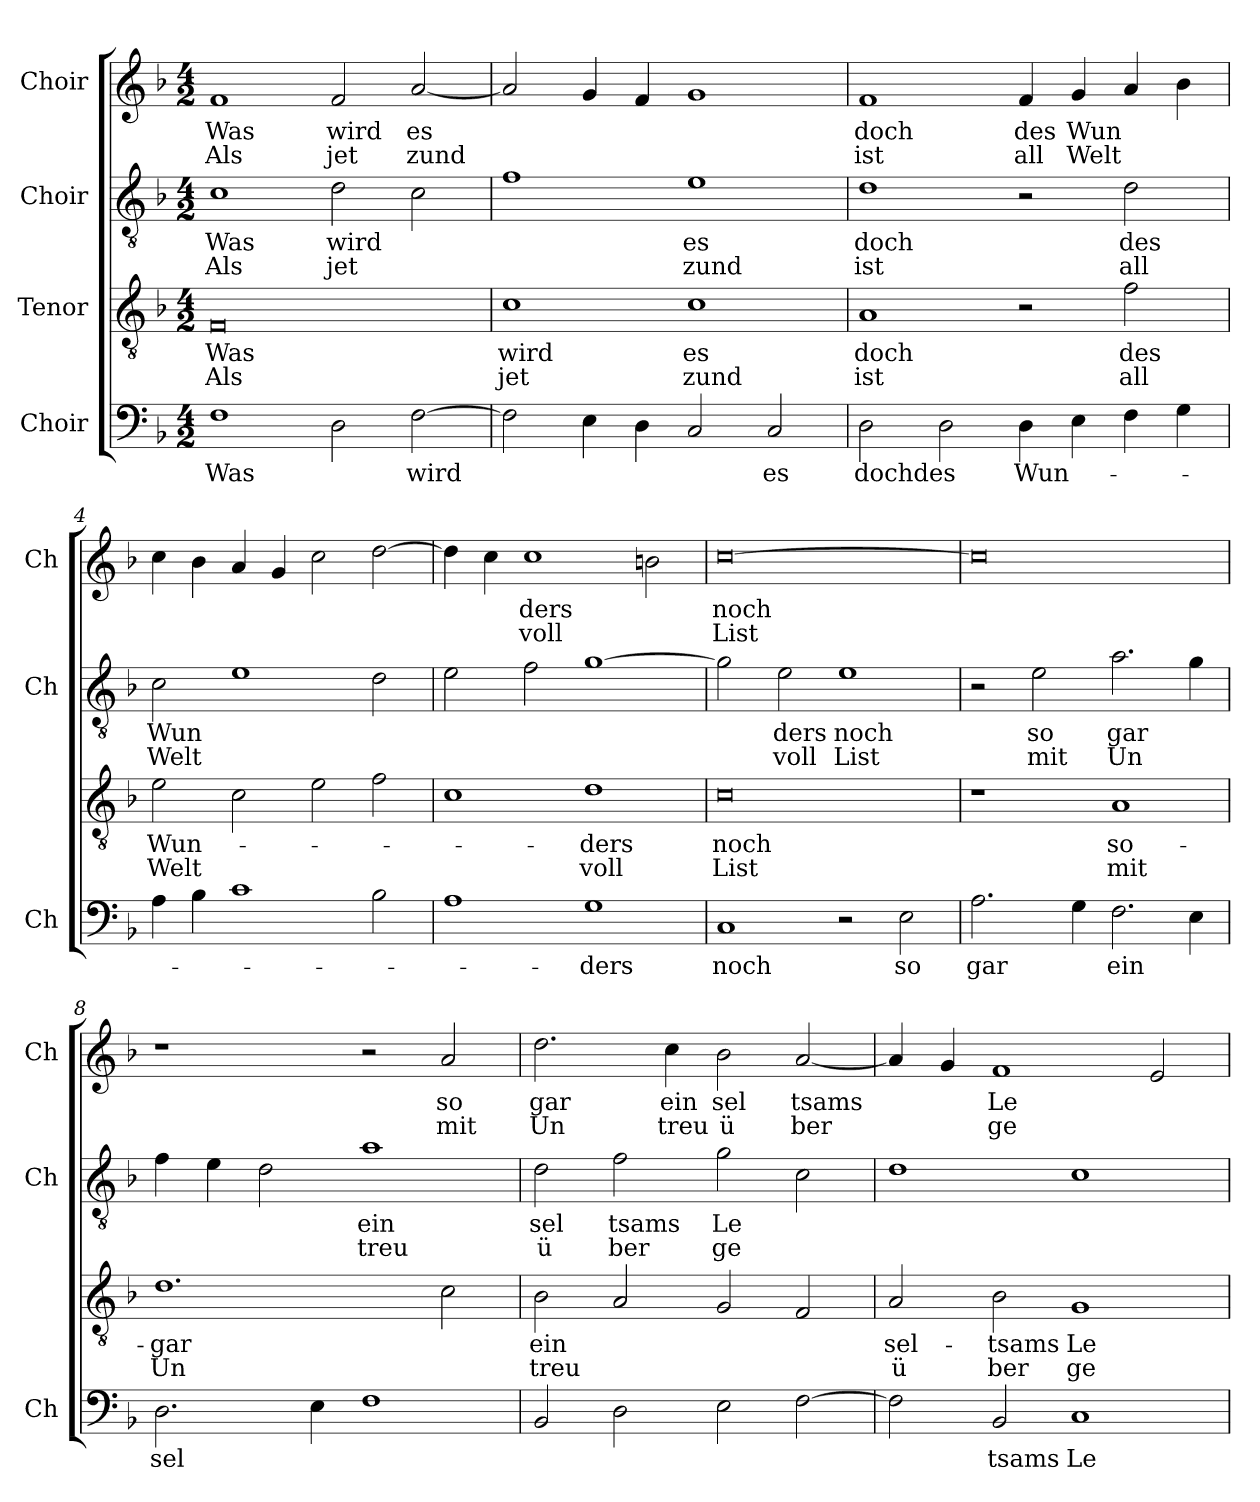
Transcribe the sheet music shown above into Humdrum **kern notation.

**kern	**text	**kern	**text	**text	**kern	**text	**text	**kern	**text	**text
*part4	*part4	*part3	*part3	*part3	*part2	*part2	*part2	*part1	*part1	*part1
*staff4	*staff4	*staff3	*staff3	*staff3	*staff2	*staff2	*staff2	*staff1	*staff1	*staff1
*I"Choir	*	*I"Tenor	*	*	*I"Choir	*	*	*I"Choir	*	*
*I'Ch	*	*	*	*	*I'Ch	*	*	*I'Ch	*	*
*clefF4	*	*clefGv2	*	*	*clefGv2	*	*	*clefG2	*	*
*k[b-]	*	*k[b-]	*	*	*k[b-]	*	*	*k[b-]	*	*
*M4/2	*	*M4/2	*	*	*M4/2	*	*	*M4/2	*	*
=1	=1	=1	=1	=1	=1	=1	=1	=1	=1	=1
!	!LO:LY:b	!	!LO:LY:b	!LO:LY:b	!	!LO:LY:b	!LO:LY:b	!	!LO:LY:b	!LO:LY:b
1F	Was	0F	Was	Als	1c	Was	Als	1f	-Was	Als
!	!	!	!	!	!	!LO:LY:b	!LO:LY:b	!	!LO:LY:b	!LO:LY:b
2D\	.	.	.	.	2d\	wird	jet	2f/	wird	jet
!	!LO:LY:b	!	!	!	!	!	!	!	!LO:LY:b	!LO:LY:b
[2F\	wird	.	.	.	2c\	.	.	[2a/	es	zund
=2	=2	=2	=2	=2	=2	=2	=2	=2	=2	=2
!	!	!	!LO:LY:b	!LO:LY:b	!	!	!	!	!	!
2F\]	.	1c	wird	jet	1f	.	.	2a/]	.	.
4E\	.	.	.	.	.	.	.	4g/	.	.
4D\	.	.	.	.	.	.	.	4f/	.	.
!	!	!	!LO:LY:b	!LO:LY:b	!	!LO:LY:b	!LO:LY:b	!	!	!
2C/	.	1c	es	zund	1e	es	zund	1g	.	.
!	!LO:LY:b	!	!	!	!	!	!	!	!	!
2C/	es	.	.	.	.	.	.	.	.	.
=3	=3	=3	=3	=3	=3	=3	=3	=3	=3	=3
!	!LO:LY:b	!	!LO:LY:b	!LO:LY:b	!	!LO:LY:b	!LO:LY:b	!	!LO:LY:b	!LO:LY:b
2D\	dochdes	1A	doch	ist	1d	doch	ist	1f	doch	ist
2D\	.	.	.	.	.	.	.	.	.	.
!	!LO:LY:b	!	!	!	!	!	!	!	!LO:LY:b	!LO:LY:b
4D\	Wun-	2r	.	.	2r	.	.	4f/	des	all
!	!	!	!	!	!	!	!	!	!LO:LY:b	!LO:LY:b
4E\	.	.	.	.	.	.	.	4g/	Wun	Welt
!	!	!	!LO:LY:b	!LO:LY:b	!	!LO:LY:b	!LO:LY:b	!	!	!
4F\	.	2f\	des	all	2d\	des	all	4a/	.	.
4G\	.	.	.	.	.	.	.	4b-\	.	.
=4	=4	=4	=4	=4	=4	=4	=4	=4	=4	=4
!	!	!	!LO:LY:b	!LO:LY:b	!	!LO:LY:b	!LO:LY:b	!	!	!
4A\	.	2e\	Wun-	-Welt	2c\	Wun	Welt	4cc\	.	.
4B-\	.	.	.	.	.	.	.	4b-\	.	.
1c	.	2c\	.	.	1e	.	.	4a/	.	.
.	.	.	.	.	.	.	.	4g/	.	.
.	.	2e\	.	.	.	.	.	2cc\	.	.
2B-\	.	2f\	.	.	2d\	.	.	[2dd\	.	.
=5	=5	=5	=5	=5	=5	=5	=5	=5	=5	=5
1A	.	1c	.	.	2e\	.	.	4dd\]	.	.
.	.	.	.	.	.	.	.	4cc\	.	.
!	!	!	!	!	!	!	!	!	!LO:LY:b	!LO:LY:b
.	.	.	.	.	2f\	.	.	1cc	ders	voll
!	!LO:LY:b	!	!LO:LY:b	!LO:LY:b	!	!	!	!	!	!
1G	-ders	1d	ders	voll	[1g	.	.	.	.	.
.	.	.	.	.	.	.	.	2bn\	.	.
!!LO:LB:g=z
=6	=6	=6	=6	=6	=6	=6	=6	=6	=6	=6
!	!LO:LY:b	!	!LO:LY:b	!LO:LY:b	!	!	!	!	!LO:LY:b	!LO:LY:b
1C	noch	0c	noch	List	2g\]	.	.	[0cc	noch	List
!	!	!	!	!	!	!LO:LY:b	!LO:LY:b	!	!	!
.	.	.	.	.	2e\	ders	voll	.	.	.
!	!	!	!	!	!	!LO:LY:b	!LO:LY:b	!	!	!
2r	.	.	.	.	1e	noch	List	.	.	.
!	!LO:LY:b	!	!	!	!	!	!	!	!	!
2E\	so	.	.	.	.	.	.	.	.	.
=7	=7	=7	=7	=7	=7	=7	=7	=7	=7	=7
!	!LO:LY:b	!	!	!	!	!	!	!	!	!
2.A\	gar	1r	.	.	2r	.	.	0cc]	.	.
!	!	!	!	!	!	!LO:LY:b	!LO:LY:b	!	!	!
.	.	.	.	.	2e\	so	mit	.	.	.
4G\	.	.	.	.	.	.	.	.	.	.
!	!LO:LY:b	!	!LO:LY:b	!LO:LY:b	!	!LO:LY:b	!LO:LY:b	!	!	!
2.F\	ein	1A	so-	-mit	2.a\	gar	Un	.	.	.
4E\	.	.	.	.	4g\	.	.	.	.	.
=8	=8	=8	=8	=8	=8	=8	=8	=8	=8	=8
!	!LO:LY:b	!	!LO:LY:b	!LO:LY:b	!	!	!	!	!	!
2.D\	sel	1.d	gar	Un	4f\	.	.	1r	.	.
.	.	.	.	.	4e\	.	.	.	.	.
.	.	.	.	.	2d\	.	.	.	.	.
4E\	.	.	.	.	.	.	.	.	.	.
!	!	!	!	!	!	!LO:LY:b	!LO:LY:b	!	!	!
1F	.	.	.	.	1a	ein	treu	2r	.	.
!	!	!	!	!	!	!	!	!	!LO:LY:b	!LO:LY:b
.	.	2c\	.	.	.	.	.	2a/	so	mit
=9	=9	=9	=9	=9	=9	=9	=9	=9	=9	=9
!	!	!	!LO:LY:b	!LO:LY:b	!	!LO:LY:b	!LO:LY:b	!	!LO:LY:b	!LO:LY:b
2BB-/	.	2B-\	ein	treu	2d\	sel	ü	2.dd\	gar	Un
!	!	!	!	!	!	!LO:LY:b	!LO:LY:b	!	!	!
2D\	.	2A/	.	.	2f\	tsams	ber	.	.	.
!	!	!	!	!	!	!	!	!	!LO:LY:b	!LO:LY:b
.	.	.	.	.	.	.	.	4cc\	ein	treu
!	!	!	!	!	!	!LO:LY:b	!LO:LY:b	!	!LO:LY:b	!LO:LY:b
2E\	.	2G/	.	.	2g\	Le	ge	2b-\	sel	ü
!	!	!	!	!	!	!	!	!	!LO:LY:b	!LO:LY:b
[2F\	.	2F/	.	.	2c\	.	.	[2a/	tsams	ber
=10	=10	=10	=10	=10	=10	=10	=10	=10	=10	=10
!	!	!	!LO:LY:b	!LO:LY:b	!	!	!	!	!	!
2F\]	.	2A/	sel-	-ü	1d	.	.	4a/]	.	.
.	.	.	.	.	.	.	.	4g/	.	.
!	!LO:LY:b	!	!LO:LY:b	!LO:LY:b	!	!	!	!	!LO:LY:b	!LO:LY:b
2BB-/	tsams	2B-\	tsams	ber	.	.	.	1f	Le	ge
!	!LO:LY:b	!	!LO:LY:b	!LO:LY:b	!	!	!	!	!	!
1C	Le	1G	Le-	-ge	1c	.	.	.	.	.
.	.	.	.	.	.	.	.	2e/	.	.
=	=	=	=	=	=	=	=	=	=	=
*-	*-	*-	*-	*-	*-	*-	*-	*-	*-	*-
